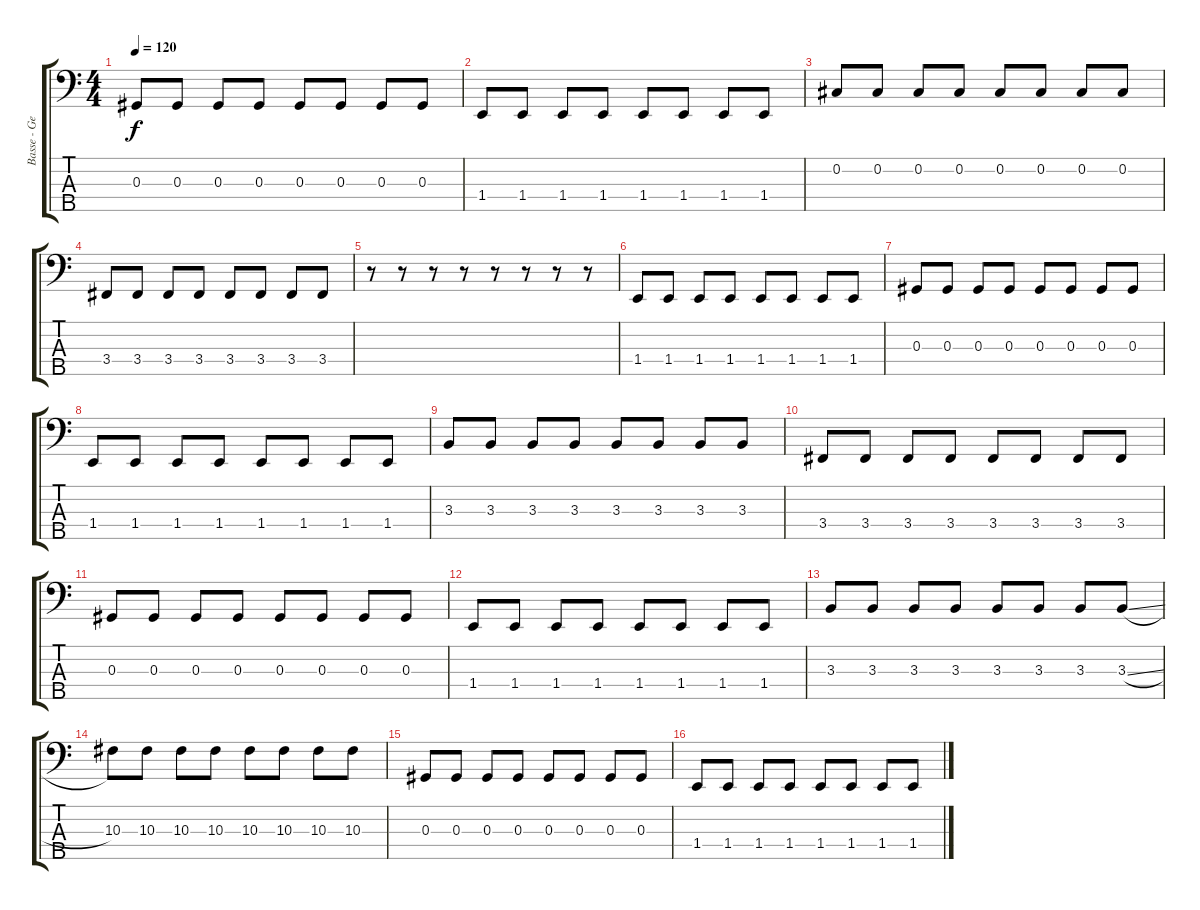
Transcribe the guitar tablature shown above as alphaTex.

\track ("Basse - Georg" "Basse - Ge") {instrument electricbassfinger}
\staff {score tabs}
\tuning (Gb2 Db2 Ab1 Eb1 Bb0) {hide}
\ts (4 4)
\tempo 120
\clef f4
\ks c
0.3.8{dy f} 0.3.8 0.3.8 0.3.8 0.3.8 0.3.8 0.3.8 0.3.8 |
1.4.8 1.4.8 1.4.8 1.4.8 1.4.8 1.4.8 1.4.8 1.4.8 |
0.2.8 0.2.8 0.2.8 0.2.8 0.2.8 0.2.8 0.2.8 0.2.8 |
3.4.8 3.4.8 3.4.8 3.4.8 3.4.8 3.4.8 3.4.8 3.4.8 |
r.8 r.8 r.8 r.8 r.8 r.8 r.8 r.8 |
1.4.8 1.4.8 1.4.8 1.4.8 1.4.8 1.4.8 1.4.8 1.4.8 |
0.3.8 0.3.8 0.3.8 0.3.8 0.3.8 0.3.8 0.3.8 0.3.8 |
1.4.8 1.4.8 1.4.8 1.4.8 1.4.8 1.4.8 1.4.8 1.4.8 |
3.3.8 3.3.8 3.3.8 3.3.8 3.3.8 3.3.8 3.3.8 3.3.8 |
3.4.8 3.4.8 3.4.8 3.4.8 3.4.8 3.4.8 3.4.8 3.4.8 |
0.3.8 0.3.8 0.3.8 0.3.8 0.3.8 0.3.8 0.3.8 0.3.8 |
1.4.8 1.4.8 1.4.8 1.4.8 1.4.8 1.4.8 1.4.8 1.4.8 |
3.3.8 3.3.8 3.3.8 3.3.8 3.3.8 3.3.8 3.3.8 3.3{sl}.8 |
10.3.8 10.3.8 10.3.8 10.3.8 10.3.8 10.3.8 10.3.8 10.3.8 |
0.3.8 0.3.8 0.3.8 0.3.8 0.3.8 0.3.8 0.3.8 0.3.8 |
1.4.8 1.4.8 1.4.8 1.4.8 1.4.8 1.4.8 1.4.8 1.4.8
